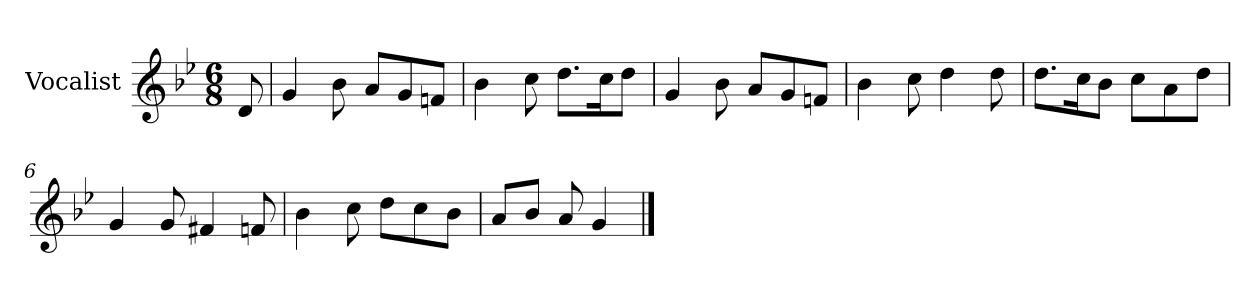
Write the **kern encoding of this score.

**kern
*part1
*staff1
*I"Vocalist
*k[b-e-]
*g:
*M6/8
=
8d
=1
4g
8b-
8aL
8g
8fnJ
=2
4b-
8cc
8.ddL
16ccK
8ddJ
=3
4g
8b-
8aL
8g
8fnJ
=4
4b-
8cc
4dd
8dd
=5
8.ddL
16ccK
8b-J
8ccL
8a
8ddJ
=6
4g
8g
4f#X
8fn
=7
4b-
8cc
8ddL
8cc
8b-J
=8
8aL
8b-J
8a
4g
==
*-
